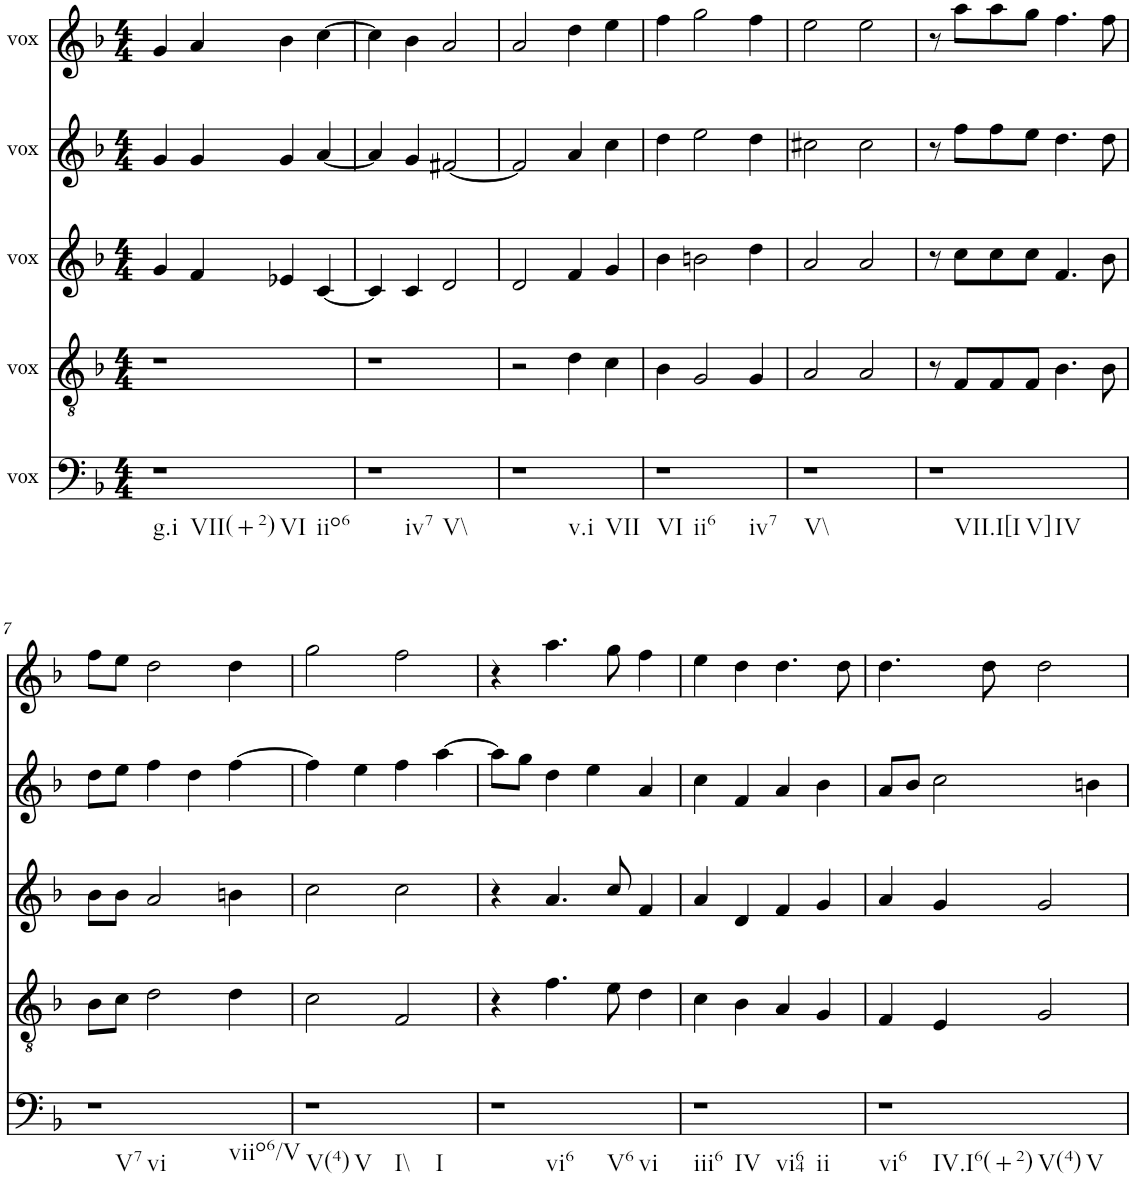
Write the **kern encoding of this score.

**kern	**kern	**kern	**kern	**kern
*part5	*part4	*part3	*part2	*part1
*staff5	*staff4	*staff3	*staff2	*staff1
*I"vox	*I"vox	*I"vox	*I"vox	*I"vox
*clefF4	*clefGv2	*clefG2	*clefG2	*clefG2
*k[b-]	*k[b-]	*k[b-]	*k[b-]	*k[b-]
*M4/4	*M4/4	*M4/4	*M4/4	*M4/4
=1	=1	=1	=1	=1
!LO:TX:b:t=g.i	!	!	!	!
!LO:TX:b:t=VII(+2)	!	!	!	!
!LO:TX:b:t=VI	!	!	!	!
!LO:TX:b:t=iio6	!	!	!	!
1r	1r	4g/	4g/	4g/
.	.	4f/	4g/	4a/
.	.	4e-X/	4g/	4b-\
.	.	[4c/	[4a/	[4cc\
=2	=2	=2	=2	=2
!LO:TX:b:t=iv7	!	!	!	!
!LO:TX:b:t=V\\	!	!	!	!
1r	1r	4c/]	4a/]	4cc\]
.	.	4c/	4g/	4b-\
.	.	2d/	[2f#X/	2a/
=3	=3	=3	=3	=3
!LO:TX:b:t=v.i	!	!	!	!
!LO:TX:b:t=VII	!	!	!	!
1r	2r	2d/	2f#/]	2a/
.	4d\	4f/	4a/	4dd\
.	4c\	4g/	4cc\	4ee\
=4	=4	=4	=4	=4
!LO:TX:b:t=VI	!	!	!	!
!LO:TX:b:t=ii6	!	!	!	!
!LO:TX:b:t=iv7	!	!	!	!
1r	4B-\	4b-\	4dd\	4ff\
.	2G/	2bn\	2ee\	2gg\
.	4G/	4dd\	4dd\	4ff\
=5	=5	=5	=5	=5
!LO:TX:b:t=V\\	!	!	!	!
1r	2A/	2a/	2cc#X\	2ee\
.	2A/	2a/	2cc#\	2ee\
=6	=6	=6	=6	=6
!LO:TX:b:t=VII.I[I	!	!	!	!
!LO:TX:b:t=V]	!	!	!	!
!LO:TX:b:t=IV	!	!	!	!
1r	8r	8r	8r	8r
.	8F/L	8cc\L	8ff\L	8aa\L
.	8F/	8cc\	8ff\	8aa\
.	8F/J	8cc\J	8ee\J	8gg\J
.	4.B-\	4.f/	4.dd\	4.ff\
.	8B-\	8b-\	8dd\	8ff\
!!LO:LB:g=z
=7	=7	=7	=7	=7
!LO:TX:b:t=V7	!	!	!	!
!LO:TX:b:t=vi	!	!	!	!
!LO:TX:b:t=viio6/V	!	!	!	!
1r	8B-\L	8b-\L	8dd\L	8ff\L
.	8c\J	8b-\J	8ee\J	8ee\J
.	2d\	2a/	4ff\	2dd\
.	.	.	4dd\	.
.	4d\	4bn\	[4ff\	4dd\
=8	=8	=8	=8	=8
!LO:TX:b:t=V(4)	!	!	!	!
!LO:TX:b:t=V	!	!	!	!
!LO:TX:b:t=I\\	!	!	!	!
!LO:TX:b:t=I	!	!	!	!
1r	2c\	2cc\	4ff\]	2gg\
.	.	.	4ee\	.
.	2F/	2cc\	4ff\	2ff\
.	.	.	[4aa\	.
=9	=9	=9	=9	=9
!LO:TX:b:t=vi6	!	!	!	!
!LO:TX:b:t=V6	!	!	!	!
!LO:TX:b:t=vi	!	!	!	!
1r	4r	4r	8aa\L]	4r
.	.	.	8gg\J	.
.	4.f\	4.a/	4dd\	4.aa\
.	.	.	4ee\	.
.	8e\	8cc/	.	8gg\
.	4d\	4f/	4a/	4ff\
=10	=10	=10	=10	=10
!LO:TX:b:t=iii6	!	!	!	!
!LO:TX:b:t=IV	!	!	!	!
!LO:TX:b:t=vi64	!	!	!	!
!LO:TX:b:t=ii	!	!	!	!
1r	4c\	4a/	4cc\	4ee\
.	4B-\	4d/	4f/	4dd\
.	4A/	4f/	4a/	4.dd\
.	4G/	4g/	4b-\	.
.	.	.	.	8dd\
=11	=11	=11	=11	=11
!LO:TX:b:t=vi6	!	!	!	!
!LO:TX:b:t=IV.I6(+2)	!	!	!	!
!LO:TX:b:t=V(4)	!	!	!	!
!LO:TX:b:t=V	!	!	!	!
1r	4F/	4a/	8a/L	4.dd\
.	.	.	8b-/J	.
.	4E/	4g/	2cc\	.
.	.	.	.	8dd\
.	2G/	2g/	.	2dd\
.	.	.	4bn\	.
=	=	=	=	=
*-	*-	*-	*-	*-
